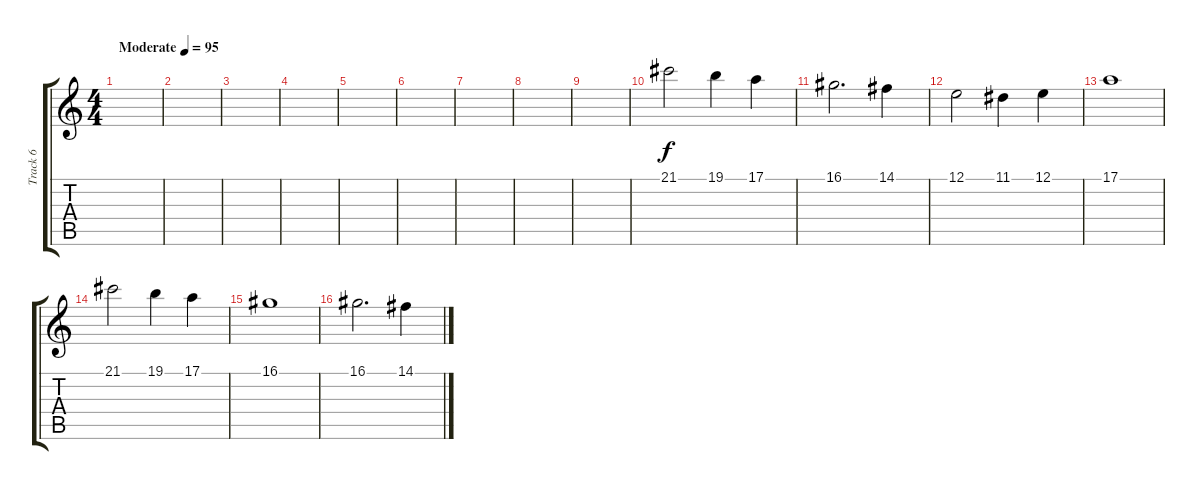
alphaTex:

\track ("Track 6" "Track 6") {instrument stringensemble1}
\staff {score tabs}
\tuning (E4 B3 G3 D3 A2 E2) {hide}
\ts (4 4)
\tempo (95 "Moderate")
\clef g2
\ks c
|
|
|
|
|
|
|
|
|
21.1.2 19.1.4 17.1.4 |
16.1.2{d} 14.1.4 |
12.1.2 11.1.4 12.1.4 |
17.1.1 |
21.1.2 19.1.4 17.1.4 |
16.1.1 |
16.1.2{d} 14.1.4
